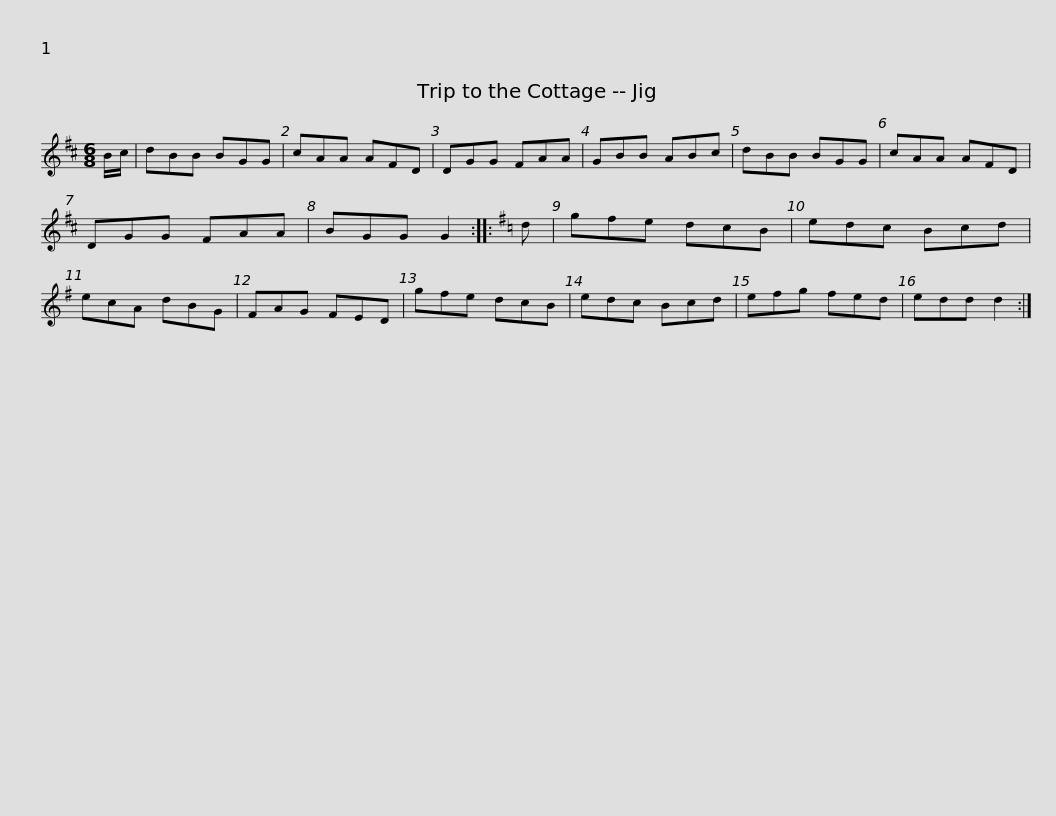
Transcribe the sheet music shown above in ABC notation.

X:1
L:1/8
M:6/8
I:linebreak $
K:D
V:1 treble
V:1
 B/c/ | dBB BGG | cAA AFD | DGG FAA | GBB ABc | %5
 dBB BGG | cAA AFD | DGG FAA |$ BGG G2 ::[K:G] d | %10
 gfe dcB | edc Bcd | ecA dBG | FAG FED | gfe dcB | %15
 edc Bcd |$ efg fed | edd d2 :| %18
